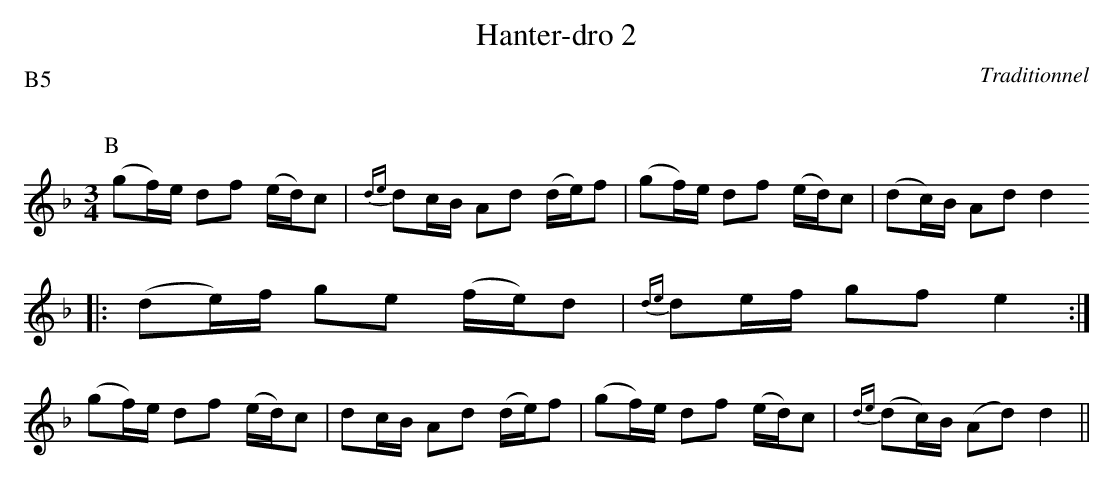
X:1
T:Hanter-dro 2
C:Traditionnel
Q:C2=116
P:B5
M:3/4
K:Dm
P:B
(gf/2)e/2 df (e/2d/2)c | {de}dc/2B/2 Ad (d/2e/2)f |\
(gf/2)e/2 df (e/2d/2)c | (dc/2)B/2 Ad d2
|: (de/2)f/2 ge (f/2e/2)d | {de}de/2f/2 gf e2 :|
(gf/2)e/2 df (e/2d/2)c | dc/2B/2 Ad (d/2e/2)f |\
(gf/2)e/2 df (e/2d/2)c | {de}(dc/2)B/2 (Ad) d2 ||
\bigskip
